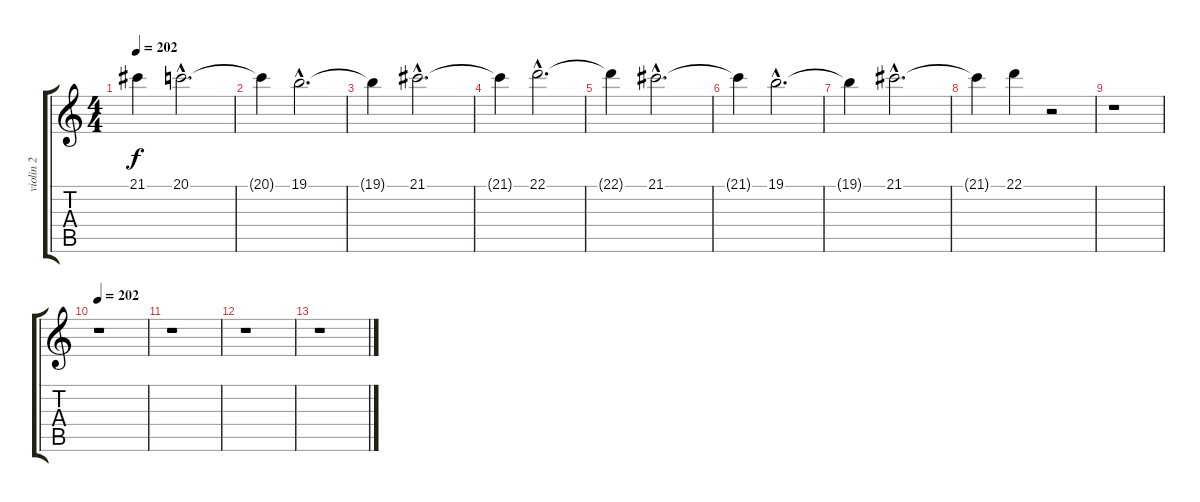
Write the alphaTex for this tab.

\track ("violin 2" "violin 2") {instrument stringensemble1}
\staff {score tabs}
\tuning (E4 B3 G3 D3 A2 E2) {hide}
\ts (4 4)
\tempo 202
\clef g2
\ks c
21.1{t}.4{dy f} 20.1{hac}.2{d} |
20.1{t}.4 19.1{hac}.2{d} |
19.1{t}.4 21.1{hac}.2{d} |
21.1{t}.4 22.1{hac}.2{d} |
22.1{t}.4 21.1{hac}.2{d} |
21.1{t}.4 19.1{hac}.2{d} |
19.1{t}.4 21.1{hac}.2{d} |
21.1{t}.4 22.1.4 r.2 |
r.1 |
\tempo 202
r.1 |
r.1 |
r.1 |
r.1
